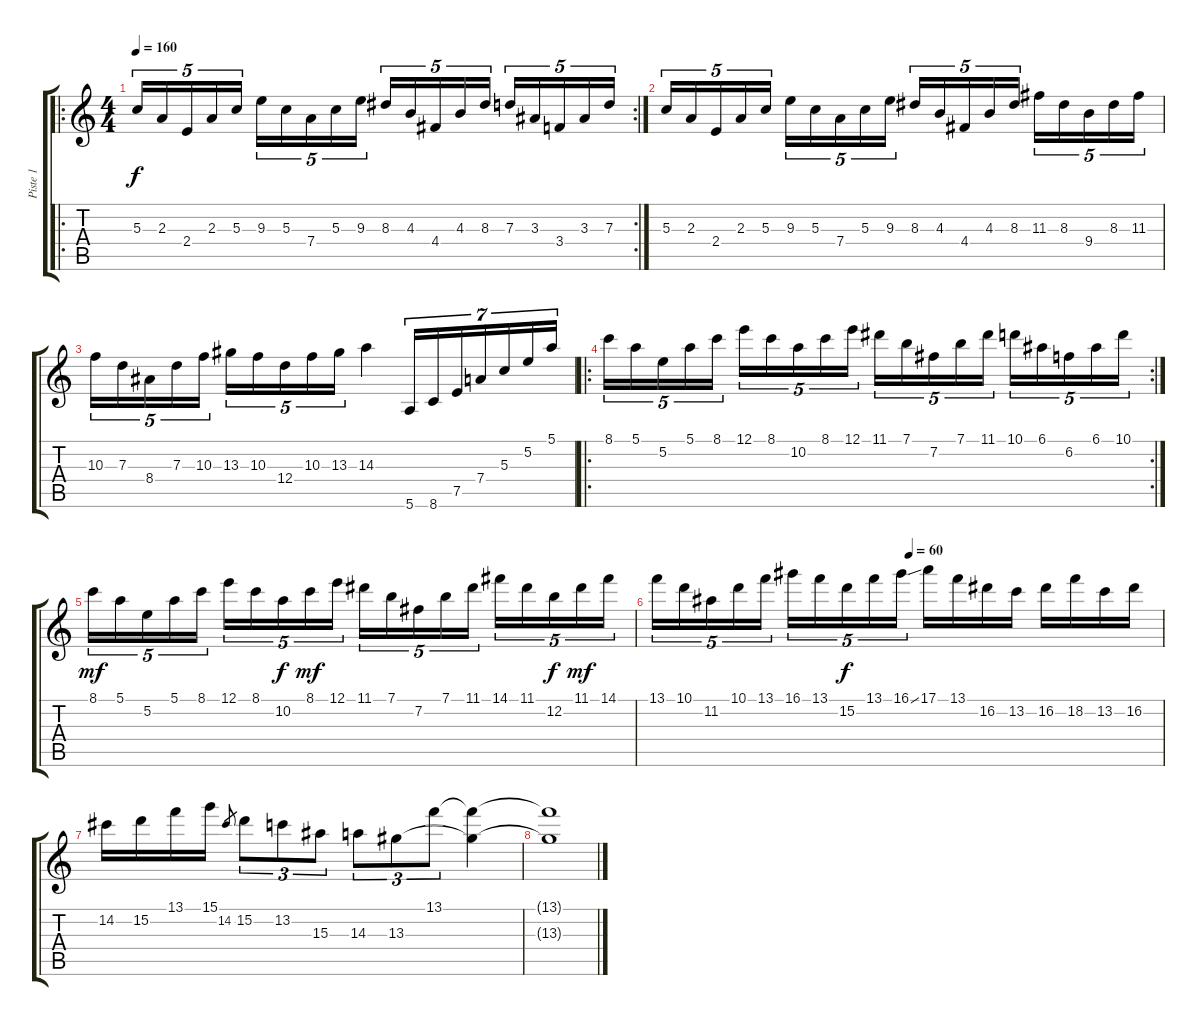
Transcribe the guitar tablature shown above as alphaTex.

\track ("Piste 1" "Piste 1") {instrument distortionguitar}
\staff {score tabs}
\tuning (E4 B3 G3 D3 A2 E2) {hide}
\ro
\rc 2
\ts (4 4)
\tempo 160
\clef g2
\ks c
5.3.16{tu (5 4) dy f} 2.3.16{tu (5 4)} 2.4.16{tu (5 4)} 2.3.16{tu (5 4)} 5.3.16{tu (5 4)} 9.3.16{tu (5 4)} 5.3.16{tu (5 4)} 7.4.16{tu (5 4)} 5.3.16{tu (5 4)} 9.3.16{tu (5 4)} 8.3.16{tu (5 4)} 4.3.16{tu (5 4)} 4.4.16{tu (5 4)} 4.3.16{tu (5 4)} 8.3.16{tu (5 4)} 7.3.16{tu (5 4)} 3.3.16{tu (5 4)} 3.4.16{tu (5 4)} 3.3.16{tu (5 4)} 7.3.16{tu (5 4)} |
5.3.16{tu (5 4)} 2.3.16{tu (5 4)} 2.4.16{tu (5 4)} 2.3.16{tu (5 4)} 5.3.16{tu (5 4)} 9.3.16{tu (5 4)} 5.3.16{tu (5 4)} 7.4.16{tu (5 4)} 5.3.16{tu (5 4)} 9.3.16{tu (5 4)} 8.3.16{tu (5 4)} 4.3.16{tu (5 4)} 4.4.16{tu (5 4)} 4.3.16{tu (5 4)} 8.3.16{tu (5 4)} 11.3.16{tu (5 4)} 8.3.16{tu (5 4)} 9.4.16{tu (5 4)} 8.3.16{tu (5 4)} 11.3.16{tu (5 4)} |
10.3.16{tu (5 4)} 7.3.16{tu (5 4)} 8.4.16{tu (5 4)} 7.3.16{tu (5 4)} 10.3.16{tu (5 4)} 13.3.16{tu (5 4)} 10.3.16{tu (5 4)} 12.4.16{tu (5 4)} 10.3.16{tu (5 4)} 13.3.16{tu (5 4)} 14.3.4 5.6.16{tu (7 4)} 8.6.16{tu (7 4)} 7.5.16{tu (7 4)} 7.4.16{tu (7 4)} 5.3.16{tu (7 4)} 5.2.16{tu (7 4)} 5.1.16{tu (7 4)} |
\ro
\rc 2
8.1.16{tu (5 4)} 5.1.16{tu (5 4)} 5.2.16{tu (5 4)} 5.1.16{tu (5 4)} 8.1.16{tu (5 4)} 12.1.16{tu (5 4)} 8.1.16{tu (5 4)} 10.2.16{tu (5 4)} 8.1.16{tu (5 4)} 12.1.16{tu (5 4)} 11.1.16{tu (5 4)} 7.1.16{tu (5 4)} 7.2.16{tu (5 4)} 7.1.16{tu (5 4)} 11.1.16{tu (5 4)} 10.1.16{tu (5 4)} 6.1.16{tu (5 4)} 6.2.16{tu (5 4)} 6.1.16{tu (5 4)} 10.1.16{tu (5 4)} |
8.1.16{tu (5 4) dy mf} 5.1.16{tu (5 4)} 5.2.16{tu (5 4)} 5.1.16{tu (5 4)} 8.1.16{tu (5 4)} 12.1.16{tu (5 4)} 8.1.16{tu (5 4)} 10.2.16{tu (5 4) dy f} 8.1.16{tu (5 4) dy mf} 12.1.16{tu (5 4)} 11.1.16{tu (5 4)} 7.1.16{tu (5 4)} 7.2.16{tu (5 4)} 7.1.16{tu (5 4)} 11.1.16{tu (5 4)} 14.1.16{tu (5 4)} 11.1.16{tu (5 4)} 12.2.16{tu (5 4) dy f} 11.1.16{tu (5 4) dy mf} 14.1.16{tu (5 4)} |
\tempo (60 0.5)
13.1.16{tu (5 4)} 10.1.16{tu (5 4)} 11.2.16{tu (5 4)} 10.1.16{tu (5 4)} 13.1.16{tu (5 4)} 16.1.16{tu (5 4)} 13.1.16{tu (5 4)} 15.2.16{tu (5 4) dy f} 13.1.16{tu (5 4)} 16.1{ss}.16{tu (5 4)} 17.1.16 13.1.16 16.2.16 13.2.16 16.2.16 18.2.16 13.2.16 16.2.16 |
14.2.16 15.2.16 13.1.16 15.1.16 14.2.8{gr} 15.2.8{tu (3 2)} 13.2.8{tu (3 2)} 15.3.8{tu (3 2)} 14.3.8{tu (3 2)} 13.3.8{tu (3 2)} 13.1.8{tu (3 2)} (13.1{t} 13.3{t}).4 |
(13.1{t} 13.3{t}).1
